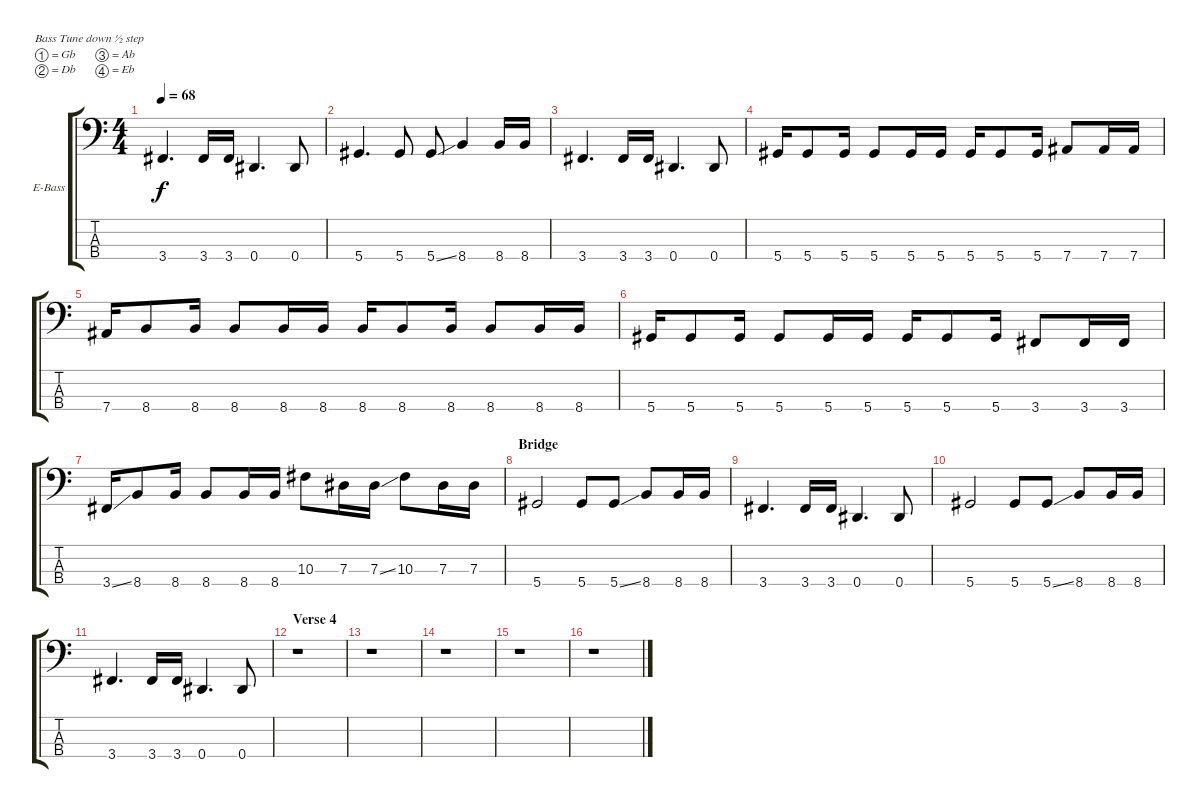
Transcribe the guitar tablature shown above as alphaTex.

\bracketExtendMode groupsimilarinstruments
\firstSystemTrackNameOrientation horizontal
\otherSystemsTrackNameOrientation horizontal
\track ("Vanya" "E-Bass") {instrument electricbasspick}
\staff {score tabs}
\tuning (Gb2 Db2 Ab1 Eb1)
\ts (4 4)
\tempo 68
\clef f4
\ks c
3.4.4{d dy f} 3.4.16 3.4.16 0.4.4{d} 0.4.8 |
5.4.4{d} 5.4.8 5.4{ss}.8 8.4.4 8.4.16 8.4.16 |
3.4.4{d} 3.4.16 3.4.16 0.4.4{d} 0.4.8 |
5.4.16 5.4.8 5.4.16 5.4.8 5.4.16 5.4.16 5.4.16 5.4.8 5.4.16 7.4.8 7.4.16 7.4.16 |
7.4.16 8.4.8 8.4.16 8.4.8 8.4.16 8.4.16 8.4.16 8.4.8 8.4.16 8.4.8 8.4.16 8.4.16 |
5.4.16 5.4.8 5.4.16 5.4.8 5.4.16 5.4.16 5.4.16 5.4.8 5.4.16 3.4.8 3.4.16 3.4.16 |
3.4{ss}.16 8.4.8 8.4.16 8.4.8 8.4.16 8.4.16 10.3.8 7.3.16 7.3{ss}.16 10.3.8 7.3.16 7.3.16 |
\section ("" "Bridge")
5.4.2 5.4.8 5.4{ss}.8 8.4.8 8.4.16 8.4.16 |
3.4.4{d} 3.4.16 3.4.16 0.4.4{d} 0.4.8 |
5.4.2 5.4.8 5.4{ss}.8 8.4.8 8.4.16 8.4.16 |
3.4.4{d} 3.4.16 3.4.16 0.4.4{d} 0.4.8 |
\section ("" "Verse 4")
r.1 |
r.1 |
r.1 |
r.1 |
r.1
